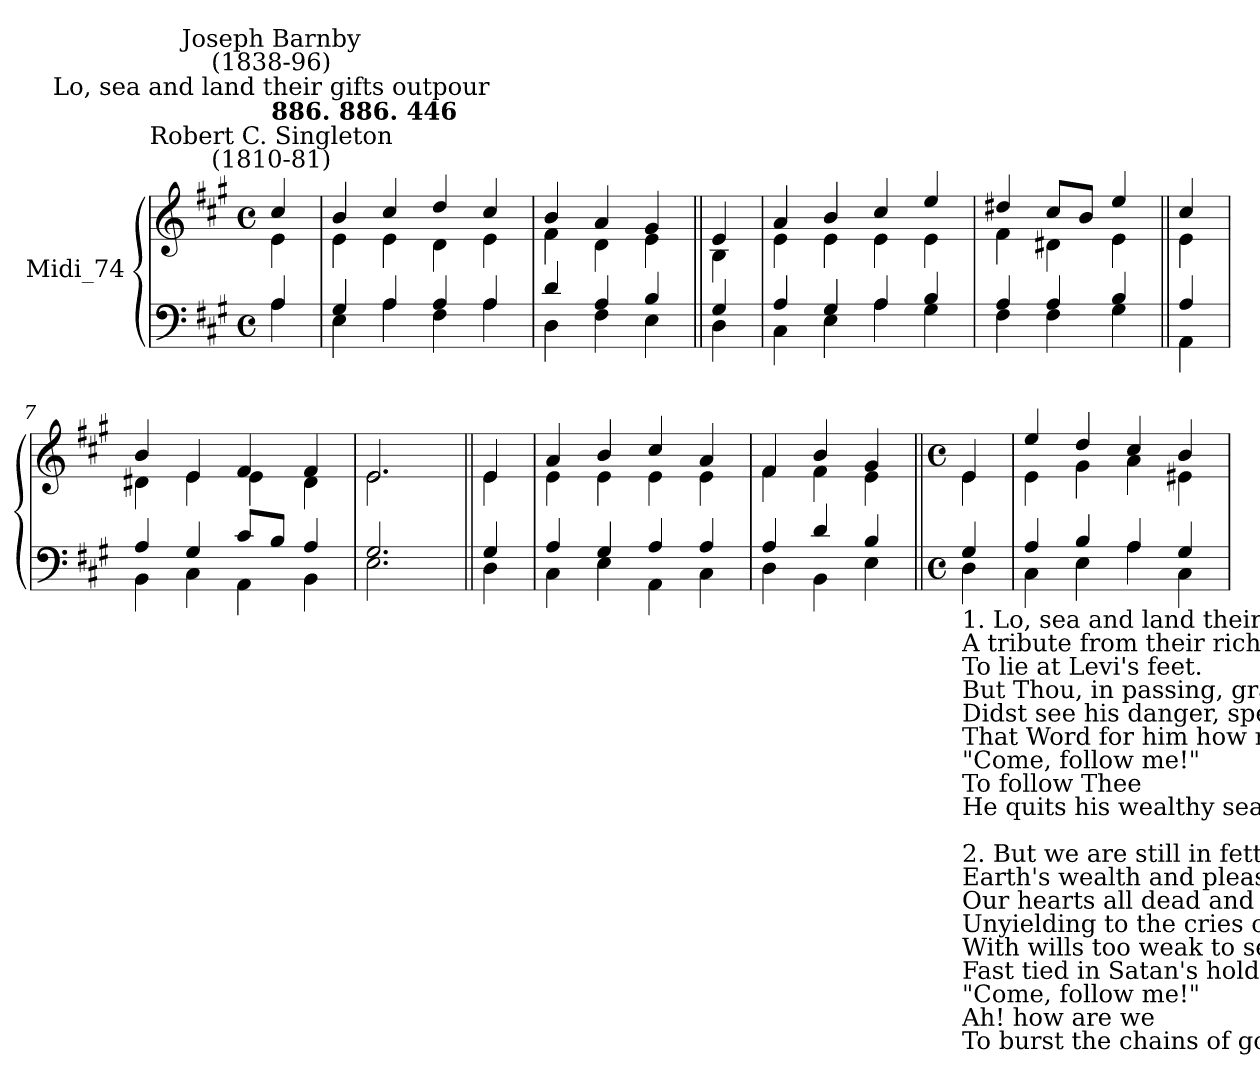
**kern	**kern
*part2	*part1
*staff2	*staff1
*I"Midi_74	*I"Midi_74
*clefF4	*clefG2
*k[f#c#g#]	*k[f#c#g#]
*A:	*A:
*M4/4	*M4/4
*met(c)	*met(c)
=	=
*^	*^
!	!	!LO:TX:a:cj:t=Robert C. Singleton\n(1810-81)	!
!	!	!LO:TX:a:B:t=886. 886. 446	!
!	!	!LO:TX:a:cj:t=Lo, sea and land their gifts outpour	!
!	!	!LO:TX:a:cj:t=Joseph Barnby\n(1838-96)	!
4A/	4A\	4cc#/	4e\
=1	=1	=1	=1
4G#/	4E\	4b/	4e\
4A/	4A\	4cc#/	4e\
4A/	4F#\	4dd/	4d\
4A/	4A\	4cc#/	4e\
=2	=2	=2	=2
4d/	4D\	4b/	4f#\
4A/	4F#\	4a/	4d\
4B/	4E\	4g#/	4e\
=3||	=3||	=3||	=3||
4G#/	4D\	4e/	4B\
=4	=4	=4	=4
4A/	4C#\	4a/	4e\
4G#/	4E\	4b/	4e\
4A/	4A\	4cc#/	4e\
4B/	4G#\	4ee/	4e\
=5	=5	=5	=5
4A/	4F#\	4dd#X/	4f#\
4A/	4F#\	8cc#/L	4d#X\
.	.	8b/J	.
4B/	4G#\	4ee/	4e\
=6||	=6||	=6||	=6||
4A/	4AA\	4cc#/	4e\
=7	=7	=7	=7
4A/	4BB\	4b/	4d#X\
4G#/	4C#\	4e/	4e\
8c#/L	4AA\	4f#/	4e\
8B/J	.	.	.
4A/	4BB\	4f#/	4d#\
=8	=8	=8	=8
2.G#/	2.E\	2.e/	2.e\
=9||	=9||	=9||	=9||
4G#/	4D\	4e/	4e\
=10	=10	=10	=10
4A/	4C#\	4a/	4e\
4G#/	4E\	4b/	4e\
4A/	4AA\	4cc#/	4e\
4A/	4C#\	4a/	4e\
=11	=11	=11	=11
4A/	4D\	4f#/	4f#\
4d/	4BB\	4b/	4f#\
4B/	4E\	4g#/	4e\
!!LO:LB:g=z	!!
=12||	=12||	=12||	=12||
*M4/4	*	*M4/4	*
*met(c)	*	*met(c)	*
!LO:TX:b:t=1. Lo, sea and land their gifts outpour,\nA tribute from their richest store,\nTo lie at Levi's feet.\nBut Thou, in passing, gracious Lord,\nDidst see his danger, speak Thy Word;\nThat Word for him how meet!\n"Come, follow me!"\nTo follow Thee\nHe quits his wealthy seat.\n\n2. But we are still in fetters bound;\nEarth's wealth and pleasures twine around\nOur hearts all dead and cold&colon;\nUnyielding to the cries of grace,\nWith wills too weak to seek Thy face,\nFast tied in Satan's hold.\n"Come, follow me!"\nAh! how are we\nTo burst the chains of gold?	!	!	!
4G#/	4D\	4e/	4e\
=13	=13	=13	=13
4A/	4C#\	4ee/	4e\
4B/	4E\	4dd/	4g#\
4A/	4A\	4cc#/	4a\
4G#/	4C#\	4b/	4e#X\
*v	*v	*	*
*	*v	*v
=	=
*-	*-
